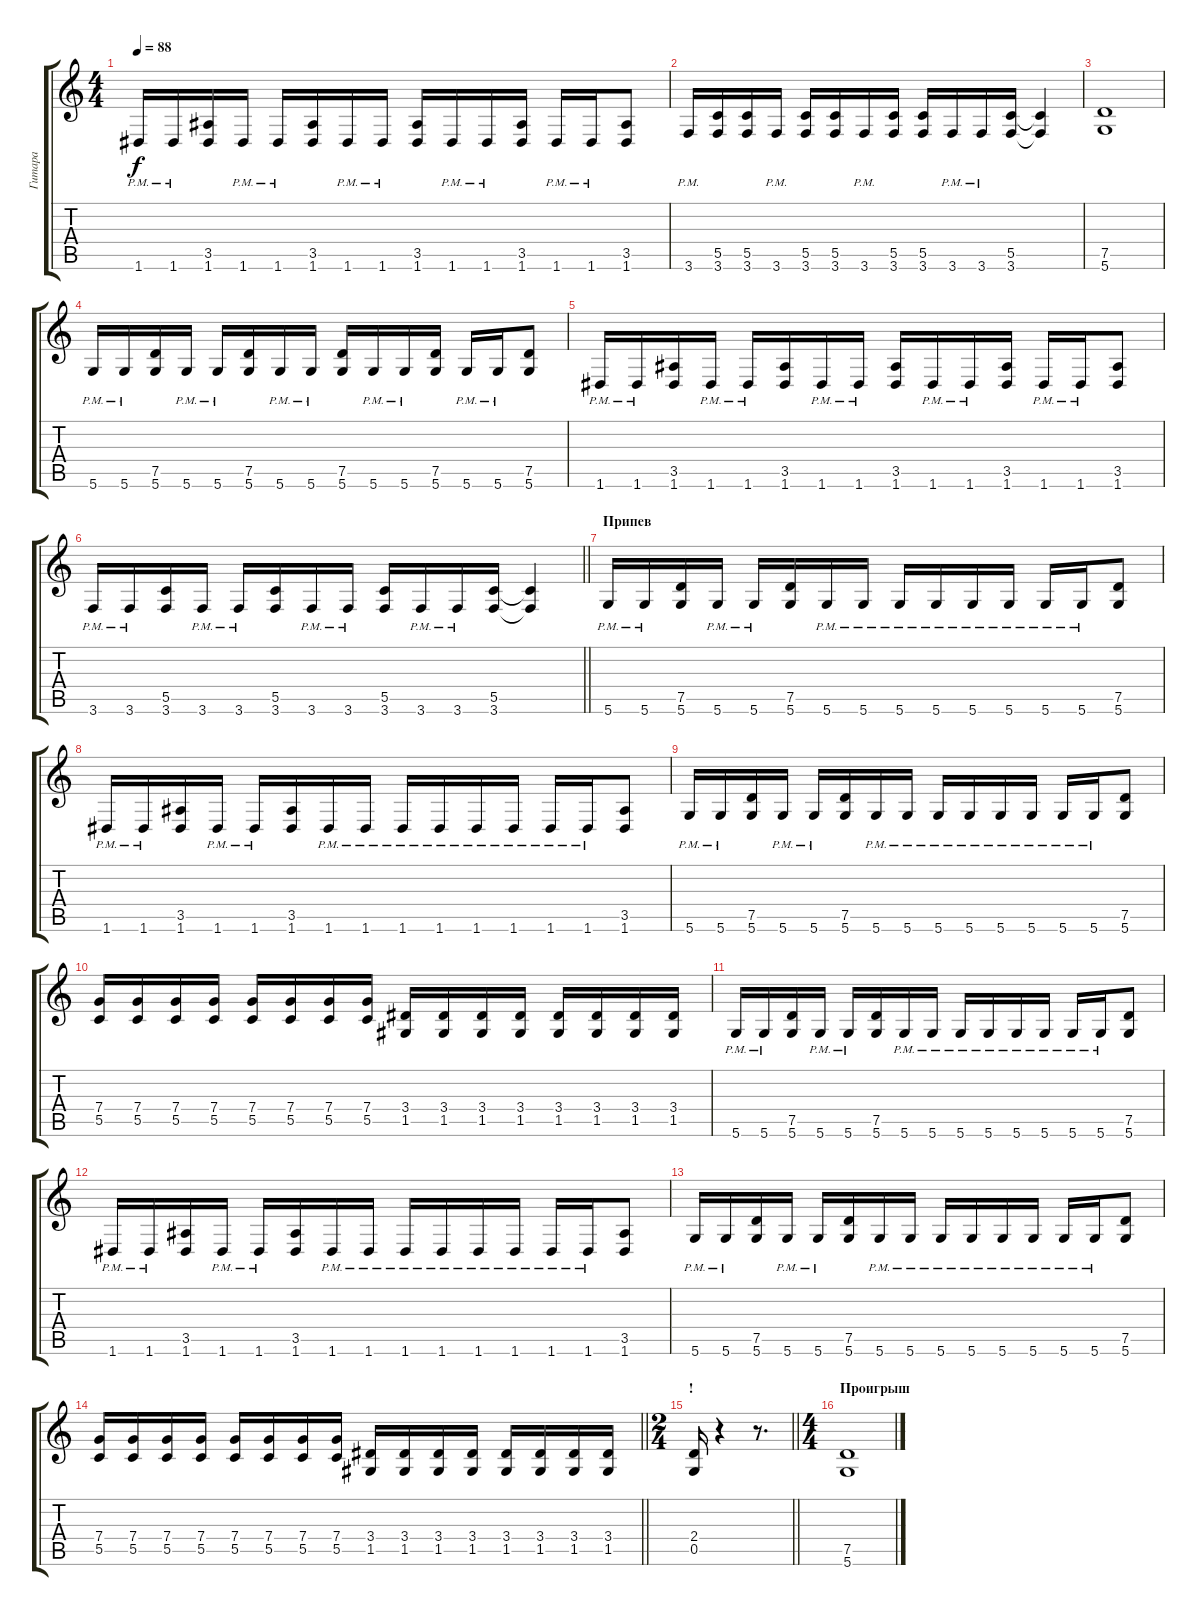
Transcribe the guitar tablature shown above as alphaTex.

\track ("Гитара" "Гитара") {instrument distortionguitar}
\staff {score tabs}
\tuning (D4 A3 F3 C3 G2 D2) {hide}
\ts (4 4)
\tempo 88
\clef g2
\ks c
1.6{pm}.16{dy f} 1.6{pm}.16 (3.5 1.6).16 1.6{pm}.16 1.6{pm}.16 (3.5 1.6).16 1.6{pm}.16 1.6{pm}.16 (3.5 1.6).16 1.6{pm}.16 1.6{pm}.16 (3.5 1.6).16 1.6{pm}.16 1.6{pm}.16 (3.5 1.6).8 |
3.6{pm}.16 (5.5 3.6).16 (5.5 3.6).16 3.6{pm}.16 (5.5 3.6).16 (5.5 3.6).16 3.6{pm}.16 (5.5 3.6).16 (5.5 3.6).16 3.6{pm}.16 3.6{pm}.16 (5.5 3.6).16 (5.5{t} 3.6{t}).4 |
(7.5 5.6).1 |
5.6{pm}.16 5.6{pm}.16 (7.5 5.6).16 5.6{pm}.16 5.6{pm}.16 (7.5 5.6).16 5.6{pm}.16 5.6{pm}.16 (7.5 5.6).16 5.6{pm}.16 5.6{pm}.16 (7.5 5.6).16 5.6{pm}.16 5.6{pm}.16 (7.5 5.6).8 |
1.6{pm}.16 1.6{pm}.16 (3.5 1.6).16 1.6{pm}.16 1.6{pm}.16 (3.5 1.6).16 1.6{pm}.16 1.6{pm}.16 (3.5 1.6).16 1.6{pm}.16 1.6{pm}.16 (3.5 1.6).16 1.6{pm}.16 1.6{pm}.16 (3.5 1.6).8 |
\barLineRight lightlight
3.6{pm}.16 3.6{pm}.16 (5.5 3.6).16 3.6{pm}.16 3.6{pm}.16 (5.5 3.6).16 3.6{pm}.16 3.6{pm}.16 (5.5 3.6).16 3.6{pm}.16 3.6{pm}.16 (5.5 3.6).16 (5.5{t} 3.6{t}).4 |
\section ("" "Припев")
5.6{pm}.16 5.6{pm}.16 (7.5 5.6).16 5.6{pm}.16 5.6{pm}.16 (7.5 5.6).16 5.6{pm}.16 5.6{pm}.16 5.6{pm}.16 5.6{pm}.16 5.6{pm}.16 5.6{pm}.16 5.6{pm}.16 5.6{pm}.16 (7.5 5.6).8 |
1.6{pm}.16 1.6{pm}.16 (3.5 1.6).16 1.6{pm}.16 1.6{pm}.16 (3.5 1.6).16 1.6{pm}.16 1.6{pm}.16 1.6{pm}.16 1.6{pm}.16 1.6{pm}.16 1.6{pm}.16 1.6{pm}.16 1.6{pm}.16 (3.5 1.6).8 |
5.6{pm}.16 5.6{pm}.16 (7.5 5.6).16 5.6{pm}.16 5.6{pm}.16 (7.5 5.6).16 5.6{pm}.16 5.6{pm}.16 5.6{pm}.16 5.6{pm}.16 5.6{pm}.16 5.6{pm}.16 5.6{pm}.16 5.6{pm}.16 (7.5 5.6).8 |
(7.4 5.5).16 (7.4 5.5).16 (7.4 5.5).16 (7.4 5.5).16 (7.4 5.5).16 (7.4 5.5).16 (7.4 5.5).16 (7.4 5.5).16 (3.4 1.5).16 (3.4 1.5).16 (3.4 1.5).16 (3.4 1.5).16 (3.4 1.5).16 (3.4 1.5).16 (3.4 1.5).16 (3.4 1.5).16 |
5.6{pm}.16 5.6{pm}.16 (7.5 5.6).16 5.6{pm}.16 5.6{pm}.16 (7.5 5.6).16 5.6{pm}.16 5.6{pm}.16 5.6{pm}.16 5.6{pm}.16 5.6{pm}.16 5.6{pm}.16 5.6{pm}.16 5.6{pm}.16 (7.5 5.6).8 |
1.6{pm}.16 1.6{pm}.16 (3.5 1.6).16 1.6{pm}.16 1.6{pm}.16 (3.5 1.6).16 1.6{pm}.16 1.6{pm}.16 1.6{pm}.16 1.6{pm}.16 1.6{pm}.16 1.6{pm}.16 1.6{pm}.16 1.6{pm}.16 (3.5 1.6).8 |
5.6{pm}.16 5.6{pm}.16 (7.5 5.6).16 5.6{pm}.16 5.6{pm}.16 (7.5 5.6).16 5.6{pm}.16 5.6{pm}.16 5.6{pm}.16 5.6{pm}.16 5.6{pm}.16 5.6{pm}.16 5.6{pm}.16 5.6{pm}.16 (7.5 5.6).8 |
\barLineRight lightlight
(7.4 5.5).16 (7.4 5.5).16 (7.4 5.5).16 (7.4 5.5).16 (7.4 5.5).16 (7.4 5.5).16 (7.4 5.5).16 (7.4 5.5).16 (3.4 1.5).16 (3.4 1.5).16 (3.4 1.5).16 (3.4 1.5).16 (3.4 1.5).16 (3.4 1.5).16 (3.4 1.5).16 (3.4 1.5).16 |
\ts (2 4)
\section ("" "!")
\barLineRight lightlight
(2.4 0.5).16 r.4 r.8{d} |
\ts (4 4)
\section ("" "Проигрыш")
(7.5 5.6).1
